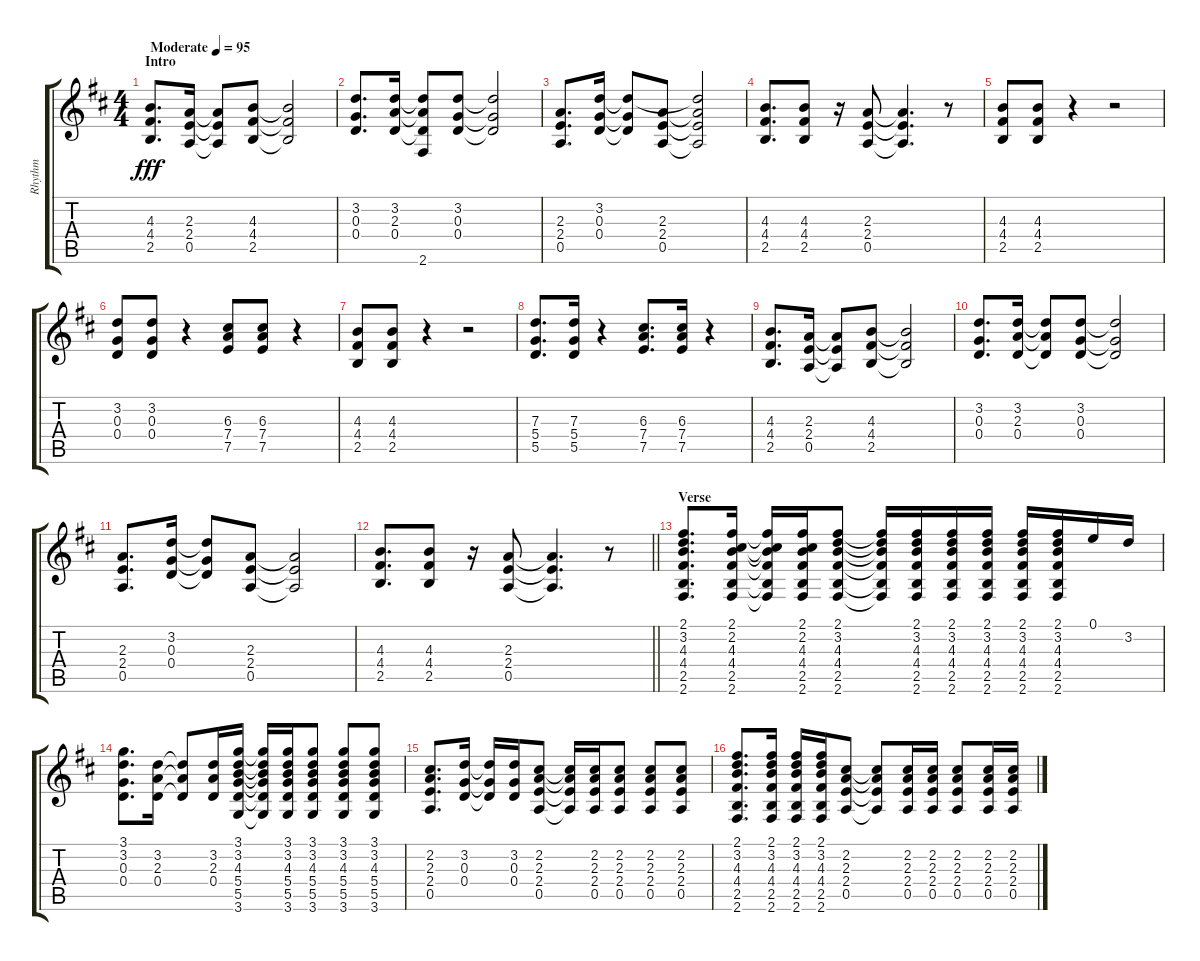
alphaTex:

\track ("Rhythm" "Rhythm") {instrument distortionguitar}
\staff {score tabs}
\tuning (E4 B3 G3 D3 A2 E2) {hide}
\ts (4 4)
\section ("" "Intro")
\tempo (95 "Moderate")
\clef g2
\ks d
(4.3 4.4 2.5).8{d dy fff instrument distortionguitar} (2.3 2.4 0.5).16 (2.3{t} 2.4{t} 0.5{t}).8 (4.3 4.4 2.5).8 (4.3{t} 4.4{t} 2.5{t}).2 |
(3.2 0.3 0.4).8{d} (3.2 2.3 0.4).16 (3.2{t} 2.3{t} 0.4{t} 2.6).8 (3.2 0.3 0.4).8 (3.2{t} 0.3{t} 0.4{t}).2 |
(2.3 2.4 0.5).8{d} (3.2 0.3 0.4).16 (3.2{t} 0.3{t} 0.4{t}).8 (2.3 2.4 0.5).8 (3.2{t} 2.3{t} 2.4{t} 0.5{t}).2 |
(4.3 4.4 2.5).8{d} (4.3 4.4 2.5).8 r.16 (2.3 2.4 0.5).8 (2.3{t} 2.4{t} 0.5{t}).4{d} r.8 |
(4.3 4.4 2.5).8 (4.3 4.4 2.5).8 r.4 r.2 |
(3.2 0.3 0.4).8 (3.2 0.3 0.4).8 r.4 (6.3 7.4 7.5).8 (6.3 7.4 7.5).8 r.4 |
(4.3 4.4 2.5).8 (4.3 4.4 2.5).8 r.4 r.2 |
(7.3 5.4 5.5).8{d} (7.3 5.4 5.5).16 r.4 (6.3 7.4 7.5).8{d} (6.3 7.4 7.5).16 r.4 |
(4.3 4.4 2.5).8{d} (2.3 2.4 0.5).16 (2.3{t} 2.4{t} 0.5{t}).8 (4.3 4.4 2.5).8 (4.3{t} 4.4{t} 2.5{t}).2 |
(3.2 0.3 0.4).8{d} (3.2 2.3 0.4).16 (3.2{t} 2.3{t} 0.4{t}).8 (3.2 0.3 0.4).8 (3.2{t} 0.3{t} 0.4{t}).2 |
(2.3 2.4 0.5).8{d} (3.2 0.3 0.4).16 (3.2{t} 0.3{t} 0.4{t}).8 (2.3 2.4 0.5).8 (2.3{t} 2.4{t} 0.5{t}).2 |
\barLineRight lightlight
(4.3 4.4 2.5).8{d} (4.3 4.4 2.5).8 r.16 (2.3 2.4 0.5).8 (2.3{t} 2.4{t} 0.5{t}).4{d} r.8 |
\section ("" "Verse")
(2.1 3.2 4.3 4.4 2.5 2.6).8{d instrument acousticguitarsteel} (2.1 2.2 4.3 4.4 2.5 2.6).16 (2.1{t} 2.2{t} 4.3{t} 4.4{t} 2.5{t} 2.6{t}).16 (2.1 2.2 4.3 4.4 2.5 2.6).16 (2.1 3.2 4.3 4.4 2.5 2.6).8 (2.1{t} 3.2{t} 4.3{t} 4.4{t} 2.5{t} 2.6{t}).16 (2.1 3.2 4.3 4.4 2.5 2.6).16 (2.1 3.2 4.3 4.4 2.5 2.6).16 (2.1 3.2 4.3 4.4 2.5 2.6).16 (2.1 3.2 4.3 4.4 2.5 2.6).16 (2.1 3.2 4.3 4.4 2.5 2.6).16 0.1.16 3.2.16 |
(3.1 3.2 0.3 0.4).8{d} (3.2 2.3 0.4).16 (3.2{t} 2.3{t} 0.4{t}).8 (3.2 2.3 0.4).16 (3.1 3.2 4.3 5.4 5.5 3.6).16 (3.1{t} 3.2{t} 4.3{t} 5.4{t} 5.5{t} 3.6{t}).16 (3.1 3.2 4.3 5.4 5.5 3.6).16 (3.1 3.2 4.3 5.4 5.5 3.6).8 (3.1 3.2 4.3 5.4 5.5 3.6).8 (3.1 3.2 4.3 5.4 5.5 3.6).8 |
(2.2 2.3 2.4 0.5).8{d} (3.2 0.3 0.4).16 (3.2{t} 0.3{t} 0.4{t}).16 (3.2 0.3 0.4).16 (2.2 2.3 2.4 0.5).8 (2.2{t} 2.3{t} 2.4{t} 0.5{t}).16 (2.2 2.3 2.4 0.5).16 (2.2 2.3 2.4 0.5).8 (2.2 2.3 2.4 0.5).8 (2.2 2.3 2.4 0.5).8 |
(2.1 3.2 4.3 4.4 2.5 2.6).8{d} (2.1 3.2 4.3 4.4 2.5 2.6).16 (2.1 3.2 4.3 4.4 2.5 2.6).16 (2.1 3.2 4.3 4.4 2.5 2.6).16 (2.2 2.3 2.4 0.5).8 (2.2{t} 2.3{t} 2.4{t} 0.5{t}).8 (2.2 2.3 2.4 0.5).16 (2.2 2.3 2.4 0.5).16 (2.2 2.3 2.4 0.5).8 (2.2 2.3 2.4 0.5).16 (2.2 2.3 2.4 0.5).16
